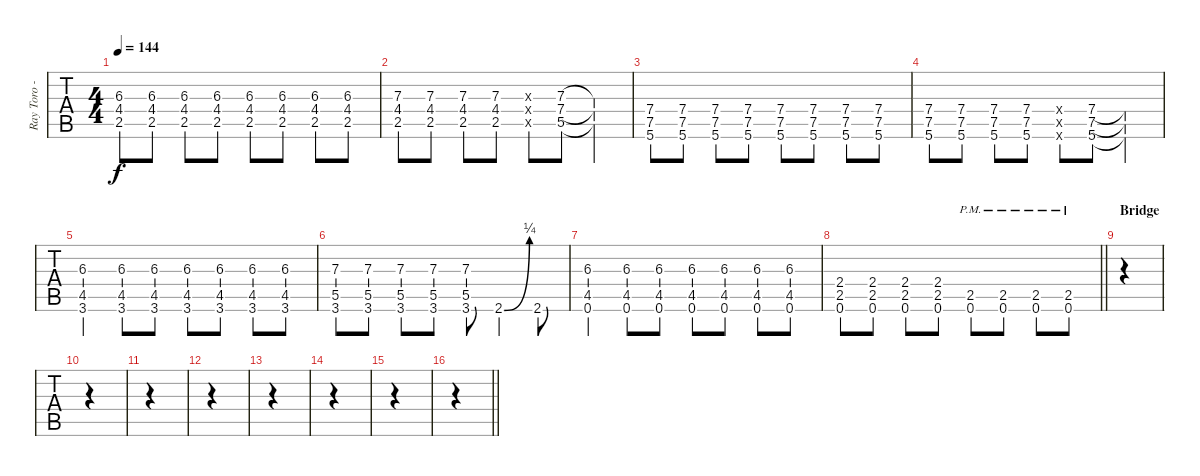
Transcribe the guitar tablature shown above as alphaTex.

\track ("Ray Toro - Distortion" "Ray Toro -") {instrument distortionguitar}
\staff {tabs}
\tuning (E4 B3 G3 D3 A2 E2) {hide}
\ts (4 4)
\tempo 144
\clef g2
\ks c
(6.3 4.4 2.5).8{dy f} (6.3 4.4 2.5).8 (6.3 4.4 2.5).8 (6.3 4.4 2.5).8 (6.3 4.4 2.5).8 (6.3 4.4 2.5).8 (6.3 4.4 2.5).8 (6.3 4.4 2.5).8 |
(7.3 4.4 2.5).8 (7.3 4.4 2.5).8 (7.3 4.4 2.5).8 (7.3 4.4 2.5).8 (7.3{x} 4.4{x} 2.5{x}).8 (7.3 7.4 5.5).8 (7.3{t} 7.4{t} 5.5{t}).4 |
(7.4 7.5 5.6).8 (7.4 7.5 5.6).8 (7.4 7.5 5.6).8 (7.4 7.5 5.6).8 (7.4 7.5 5.6).8 (7.4 7.5 5.6).8 (7.4 7.5 5.6).8 (7.4 7.5 5.6).8 |
(7.4 7.5 5.6).8 (7.4 7.5 5.6).8 (7.4 7.5 5.6).8 (7.4 7.5 5.6).8 (7.4{x} 7.5{x} 5.6{x}).8 (7.4 7.5 5.6).8 (7.4{t} 7.5{t} 5.6{t}).4 |
(6.3 4.5 3.6).4 (6.3 4.5 3.6).8 (6.3 4.5 3.6).8 (6.3 4.5 3.6).8 (6.3 4.5 3.6).8 (6.3 4.5 3.6).8 (6.3 4.5 3.6).8 |
(7.3 5.5 3.6).8 (7.3 5.5 3.6).8 (7.3 5.5 3.6).8 (7.3 5.5 3.6).8 (7.3 5.5 3.6).8 2.6{be (bend 0 0 60 1)}.4 2.6.8 |
(6.3 4.5 0.6).4 (6.3 4.5 0.6).8 (6.3 4.5 0.6).8 (6.3 4.5 0.6).8 (6.3 4.5 0.6).8 (6.3 4.5 0.6).8 (6.3 4.5 0.6).8 |
\barLineRight lightlight
(2.4 2.5 0.6).8 (2.4 2.5 0.6).8 (2.4 2.5 0.6).8 (2.4 2.5 0.6).8 (2.5{pm} 0.6{pm}).8 (2.5{pm} 0.6{pm}).8 (2.5{pm} 0.6{pm}).8 (2.5{pm} 0.6{pm}).8 |
\section ("" "Bridge")
|
|
|
|
|
|
|
\barLineRight lightlight
